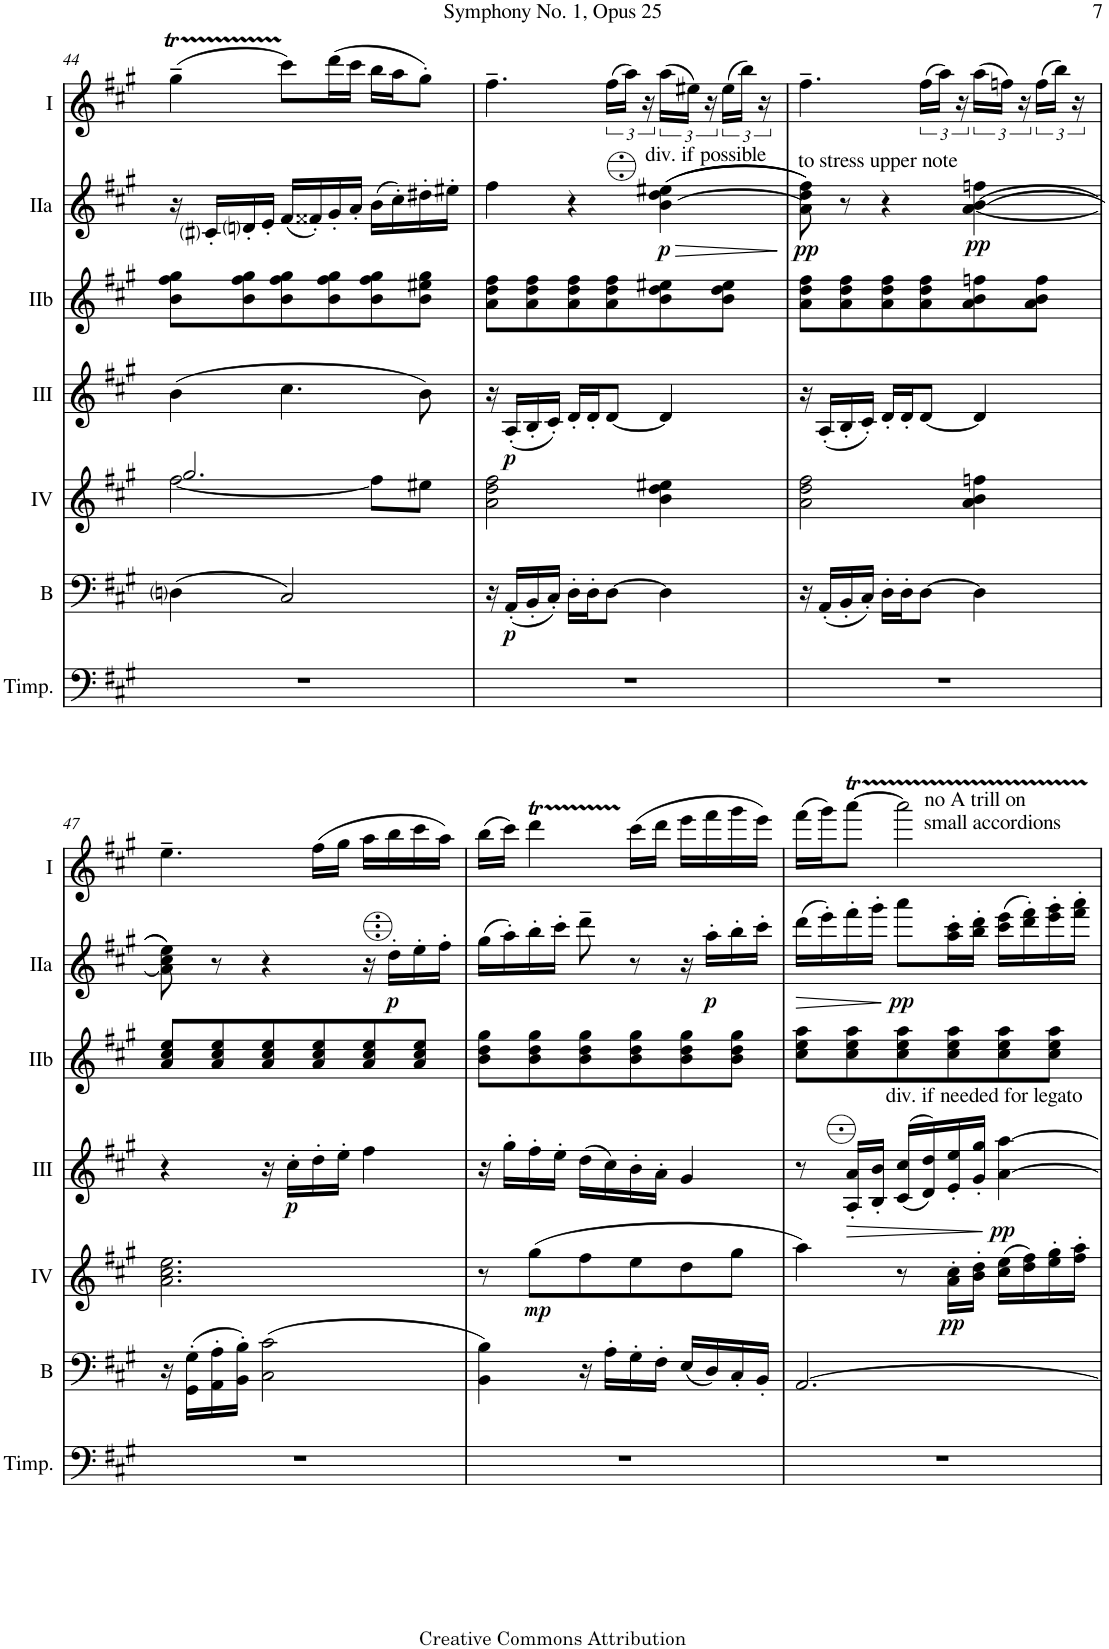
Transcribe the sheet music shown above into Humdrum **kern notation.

**kern	**kern	**dynam	**kern	**dynam	**kern	**dynam	**kern	**kern	**dynam	**kern
*part7	*part6	*part6	*part5	*part5	*part4	*part4	*part3	*part2	*part2	*part1
*staff7	*staff6	*staff6	*staff5	*staff5	*staff4	*staff4	*staff3	*staff2	*staff2	*staff1
*I"Timpani	*I"Bass	*	*I"Acc. 4	*	*I"Acc. 3	*	*I"Acc. 2b	*I"Acc. 2a	*	*I"Acc. 1
*I'Timp.	*I'B	*	*	*	*	*	*	*	*	*
!!LO:PB:g=z
*clefF4	*clefF4	*	*clefG2	*	*clefG2	*	*clefG2	*clefG2	*	*clefG2
*	*Trd7c12	*	*Trd7c12	*	*Trd7c12	*	*Trd7c12	*	*	*
*k[f#c#g#]	*k[f#c#g#]	*	*k[f#c#g#]	*	*k[f#c#g#]	*	*k[f#c#g#]	*k[f#c#g#]	*	*k[f#c#g#]
*M3/4	*M3/4	*	*M3/4	*	*M3/4	*	*M3/4	*M3/4	*	*M3/4
=44	=44	=44	=44	=44	=44	=44	=44	=44	=44	=44
*	*	*	*^	*	*	*	*	*	*	*
2.r	(4Dni\	.	2.gg#/	[2ff#\	.	(4b\	.	8b\ 8ff#\ 8gg#\L	16r	.	(4gg#t~\
.	.	.	.	.	.	.	.	.	16c#i'/LL	.	.
.	.	.	.	.	.	.	.	8b\ 8ff#\ 8gg#\	16dni'/	.	.
.	.	.	.	.	.	.	.	.	16e'/JJ	.	.
.	2C#/)	.	.	.	.	4.cc#\	.	8b\ 8ff#\ 8gg#\	(16f#/LL	.	8ccc#\L)
.	.	.	.	.	.	.	.	.	16f##X'/)	.	.
.	.	.	.	.	.	.	.	8b\ 8ff#\ 8gg#\	16g#'/	.	(16ddd\L
.	.	.	.	.	.	.	.	.	16a'/JJ	.	16ccc#\JJ
.	.	.	.	8ff#\L]	.	.	.	8b\ 8ff#\ 8gg#\	(16b\LL	.	16bb\LL
.	.	.	.	.	.	.	.	.	16cc#'\)	.	16aa\J
.	.	.	.	8ee#X\J	.	8b\)	.	8b\ 8ee#X\ 8gg#\J	16dd#X'\	.	8gg#'\J)
.	.	.	.	.	.	.	.	.	16ee#X'\JJ	.	.
*	*	*	*v	*v	*	*	*	*	*	*	*
=45	=45	=45	=45	=45	=45	=45	=45	=45	=45	=45
2.r	16r	.	2a\ 2dd\ 2ff#\	.	16r	.	8a\ 8dd\ 8ff#\L	4ff#\	.	4.ff#~\
!	!	!LO:DY:b	!	!	!	!LO:DY:b	!	!	!	!
.	(16AA'/LL	p	.	.	(16A'/LL	p	.	.	.	.
.	16BB'/	.	.	.	16B'/	.	8a\ 8dd\ 8ff#\	.	.	.
.	16C#'/JJ)	.	.	.	16c#'/JJ)	.	.	.	.	.
.	16D'\LL	.	.	.	16d'/LL	.	8a\ 8dd\ 8ff#\	4r	.	.
.	16D'\J	.	.	.	16d'/J	.	.	.	.	.
.	[8D\J	.	.	.	[8d/J	.	8a\ 8dd\ 8ff#\	.	.	(24ff#\LL
.	.	.	.	.	.	.	.	.	.	24aa\JJ)
.	.	.	.	.	.	.	.	.	.	24r
!	!	!	!	!	!	!	!	!LO:TX:a:t=div. if possible	!	!
!	!	!	!	!	!	!	!	!	!LO:HP:b	!
!	!	!	!	!	!	!	!	!	!LO:DY:n=1:b	!
.	4D\]	.	4b\ 4dd\ 4ee#X\	.	4d/]	.	8b\ 8dd\ 8ee#X\	(>(4B\ [4d\ 4e#X\	> p	(24aa\LL
.	.	.	.	.	.	.	.	.	.	24ee#X\JJ)
.	.	.	.	.	.	.	.	.	.	24r
.	.	.	.	.	.	.	8b\ 8dd\ 8ee#\J	.	.	(24ee#\LL
.	.	.	.	.	.	.	.	.	.	24bb\JJ)
.	.	.	.	.	.	.	.	.	.	24r
.	.	.	.	.	.	.	.	.	]	.
=46	=46	=46	=46	=46	=46	=46	=46	=46	=46	=46
!	!	!	!	!	!	!	!	!LO:TX:a:t=to stress upper note	!	!
!	!	!	!	!	!	!	!	!	!LO:DY:b	!
2.r	16r	.	2a\ 2dd\ 2ff#\	.	16r	.	8a\ 8dd\ 8ff#\L	8A\ 8d\] 8f#\))	pp	4.ff#~\
.	(16AA'/LL	.	.	.	(16A'/LL	.	.	.	.	.
.	16BB'/	.	.	.	16B'/	.	8a\ 8dd\ 8ff#\	8r	.	.
.	16C#'/JJ)	.	.	.	16c#'/JJ)	.	.	.	.	.
.	16D'\LL	.	.	.	16d'/LL	.	8a\ 8dd\ 8ff#\	4r	.	.
.	16D'\J	.	.	.	16d'/J	.	.	.	.	.
.	[8D\J	.	.	.	[8d/J	.	8a\ 8dd\ 8ff#\	.	.	(24ff#\LL
.	.	.	.	.	.	.	.	.	.	24aa\JJ)
.	.	.	.	.	.	.	.	.	.	24r
!	!	!	!	!	!	!	!	!	!LO:DY:b	!
.	4D\]	.	4a\ 4b\ 4ffn\	.	4d/]	.	8a\ 8b\ 8ffn\	(>(>[4A\ 4B\ 4fn\	pp	(24aa\LL
.	.	.	.	.	.	.	.	.	.	24ffn\JJ)
.	.	.	.	.	.	.	.	.	.	24r
.	.	.	.	.	.	.	8a\ 8b\ 8ff\J	.	.	(24ff\LL
.	.	.	.	.	.	.	.	.	.	24bb\JJ)
.	.	.	.	.	.	.	.	.	.	24r
!!LO:LB:g=z
=47	=47	=47	=47	=47	=47	=47	=47	=47	=47	=47
2.r	16r	.	2.a\ 2.cc#\ 2.ee\	.	4r	.	8a/ 8cc#/ 8ee/L	8A\] 8c#\ 8e\))	.	4.ee~\
.	(16GG#\' 16G#\'LL	.	.	.	.	.	.	.	.	.
.	16AA\' 16A\'	.	.	.	.	.	8a/ 8cc#/ 8ee/	8r	.	.
.	16BB\' 16B\'JJ)	.	.	.	.	.	.	.	.	.
.	(2C#\ 2c#\	.	.	.	16r	.	8a/ 8cc#/ 8ee/	4r	.	.
!	!	!	!	!	!	!LO:DY:b	!	!	!	!
.	.	.	.	.	16cc#'\LL	p	.	.	.	.
.	.	.	.	.	16dd'\	.	8a/ 8cc#/ 8ee/	.	.	(16ff#\LL
.	.	.	.	.	16ee'\JJ	.	.	.	.	16gg#\JJ
.	.	.	.	.	4ff#\	.	8a/ 8cc#/ 8ee/	16r	.	16aa\LL
!	!	!	!	!	!	!	!	!	!LO:DY:b	!
.	.	.	.	.	.	.	.	16d'\LL	p	16bb\
.	.	.	.	.	.	.	8a/ 8cc#/ 8ee/J	16e'\	.	16ccc#\
.	.	.	.	.	.	.	.	16f#'\JJ	.	16aa\JJ)
=48	=48	=48	=48	=48	=48	=48	=48	=48	=48	=48
2.r	4BB\ 4B\)	.	8r	.	16r	.	8b\ 8dd\ 8gg#\L	(16g#\LL	.	(16bb\LL
.	.	.	.	.	16gg#'\LL	.	.	16a'\)	.	16ccc#\JJ)
!	!	!	!	!LO:DY:b	!	!	!	!	!	!
.	.	.	(8gg#\L	mp	16ff#'\	.	8b\ 8dd\ 8gg#\	16b'\	.	4dddT\
.	.	.	.	.	16ee'\JJ	.	.	16cc#'\JJ	.	.
.	16r	.	8ff#\	.	(16dd\LL	.	8b\ 8dd\ 8gg#\	8dd~\	.	.
.	16A'\LL	.	.	.	16cc#\)	.	.	.	.	.
.	16G#'\	.	8ee\	.	16b'\	.	8b\ 8dd\ 8gg#\	8r	.	(16ccc#\LL
.	16F#'\JJ	.	.	.	16a'\JJ	.	.	.	.	16ddd\JJ
.	(16E/LL	.	8dd\	.	4g#/	.	8b\ 8dd\ 8gg#\	16r	.	16eee\LL
!	!	!	!	!	!	!	!	!	!LO:DY:b	!
.	16D/)	.	.	.	.	.	.	16a'\LL	p	16fff#\
.	16C#'/	.	8gg#\J	.	.	.	8b\ 8dd\ 8gg#\J	16b'\	.	16ggg#\
.	16BB'/JJ	.	.	.	.	.	.	16cc#'\JJ	.	16eee\JJ)
=49	=49	=49	=49	=49	=49	=49	=49	=49	=49	=49
!	!	!	!	!	!	!	!	!	!LO:HP:b	!
2.r	[2.AA/	.	4aa\)	.	8r	.	8cc#\ 8ee\ 8aa\L	(16dd\LL	>	(16fff#\LL
.	.	.	.	.	.	.	.	16ee'\)	.	16ggg#\J)
!	!	!	!	!	!	!	!	!	!	!LO:TX:a:t=no A trill on
!	!	!	!	!	!	!	!	!	!	!LO:TX:a:t=small accordions
!	!	!	!	!	!LO:TX:a:t=div. if needed for legato	!	!	!	!	!
!	!	!	!	!	!	!LO:HP:b	!	!	!	!
.	.	.	.	.	16a/' 16aa/'LL	>	8cc#\ 8ee\ 8aa\	16ff#'\	.	[8aaaT\J
.	.	.	.	.	16b/' 16bb/'JJ	.	.	16gg#'\JJ	.	.
!	!	!	!	!	!	!	!	!	!LO:DY:n=1:b	!
.	.	.	8r	.	(>(16cc#/ 16ccc#/LL	.	8cc#\ 8ee\ 8aa\	8aa\L	] pp	2aaaTTT\]
.	.	.	.	.	16dd/ 16ddd/))	.	.	.	.	.
!	!	!	!	!LO:DY:b	!	!	!	!	!	!
.	.	.	16a\' 16cc#\'LL	pp	16ee/' 16eee/'	.	8cc#\ 8ee\ 8aa\	16a\' 16cc#\'L	.	.
.	.	.	16b\' 16dd\'JJ	.	16gg#/' 16ggg#/'JJ	.	.	16b\' 16dd\'JJ	.	.
!	!	!	!	!	!	!LO:DY:n=1:b	!	!	!	!
.	.	.	(16cc#\ 16ee\LL	.	[4aa\ [>4aaa\	] pp	8cc#\ 8ee\ 8aa\	(16cc#\ 16ee\LL	.	.
.	.	.	16dd\ 16ff#\)	.	.	.	.	16dd\' 16ff#\')	.	.
.	.	.	16ee\' 16gg#\'	.	.	.	8cc#\ 8ee\ 8aa\J	16ee\' 16gg#\'	.	.
.	.	.	16ff#\' 16aa\'JJ	.	.	.	.	16ff#\' 16aa\'JJ	.	.
=	=	=	=	=	=	=	=	=	=	=
*-	*-	*-	*-	*-	*-	*-	*-	*-	*-	*-
